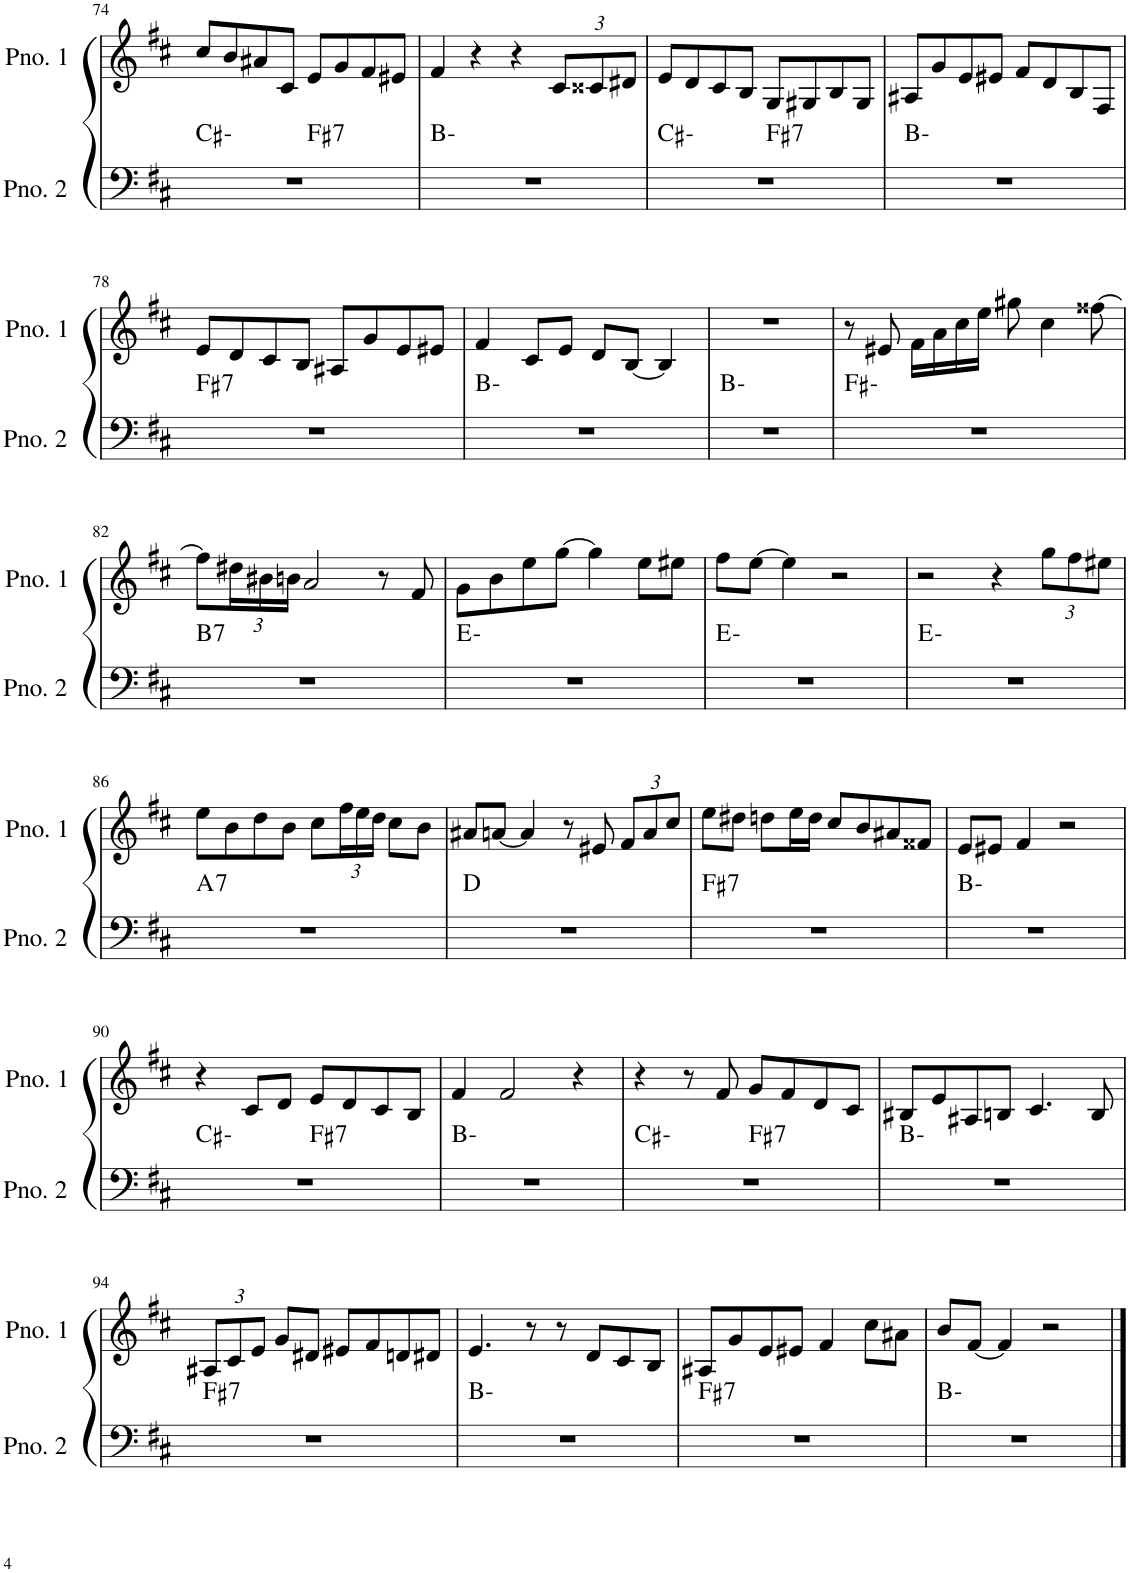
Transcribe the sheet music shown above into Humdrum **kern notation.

**kern	**harte	**kern
*part2	*part2	*part1
*staff2	*	*staff1
*I"ピアノ 2	*	*I"ピアノ 1
!!LO:PB:g=z
*clefF4	*	*clefG2
*k[f#c#]	*	*k[f#c#]
*M4/4	*	*M4/4
=74	=74	=74
*^	*	*
1r	2ryy	C#:min	8cc#/L
.	.	.	8b/
.	.	.	8a#X/
.	.	.	8c#/J
!	!	!LO:H:kt=7	!
.	2ryy	F#:7	8e/L
.	.	.	8g/
.	.	.	8f#/
.	.	.	8e#X/J
*v	*v	*	*
=75	=75	=75
1r	B:min	4f#/
.	.	4r
.	.	4r
*	*	*Xbrackettup
.	.	12c#/L
.	.	12c##X/
.	.	12d#X/J
=76	=76	=76
*^	*	*
1r	2ryy	C#:min	8e/L
.	.	.	8d/
.	.	.	8c#/
.	.	.	8B/J
!	!	!LO:H:kt=7	!
.	2ryy	F#:7	8G/L
.	.	.	8G#X/
.	.	.	8B/
.	.	.	8G#/J
*v	*v	*	*
=77	=77	=77
1r	B:min	8A#X/L
.	.	8g/
.	.	8e/
.	.	8e#X/J
.	.	8f#/L
.	.	8d/
.	.	8B/
.	.	8F#/J
!!LO:LB:g=z
=78	=78	=78
!	!LO:H:kt=7	!
1r	F#:7	8e/L
.	.	8d/
.	.	8c#/
.	.	8B/J
.	.	8A#X/L
.	.	8g/
.	.	8e/
.	.	8e#X/J
=79	=79	=79
1r	B:min	4f#/
.	.	8c#/L
.	.	8e/J
.	.	8d/L
.	.	[8B/J
.	.	4B/]
=80	=80	=80
1r	B:min	1r
=81	=81	=81
1r	F#:min	8r
.	.	8e#X/
.	.	16f#\LL
.	.	16a\
.	.	16cc#\
.	.	16ee\JJ
.	.	8gg#X\
.	.	4cc#\
.	.	[8ff##X\
!!LO:LB:g=z
=82	=82	=82
!	!LO:H:kt=7	!
1r	B:7	8ff##\L]
.	.	24dd#X\L
.	.	24b#X\
.	.	24bn\JJ
.	.	2a/
.	.	8r
.	.	8f#/
=83	=83	=83
1r	E:min	8g\L
.	.	8b\
.	.	8ee\
.	.	[8gg\J
.	.	4gg\]
.	.	8ee\L
.	.	8ee#X\J
=84	=84	=84
1r	E:min	8ff#\L
.	.	[8ee\J
.	.	4ee\]
.	.	2r
=85	=85	=85
1r	E:min	2r
.	.	4r
.	.	12gg\L
.	.	12ff#\
.	.	12ee#X\J
!!LO:LB:g=z
=86	=86	=86
!	!LO:H:kt=7	!
1r	A:7	8ee\L
.	.	8b\
.	.	8dd\
.	.	8b\J
.	.	8cc#\L
.	.	24ff#\L
.	.	24ee\
.	.	24dd\JJ
.	.	8cc#\L
.	.	8b\J
=87	=87	=87
1r	D:maj	8a#X/L
.	.	[8an/J
.	.	4a/]
.	.	8r
.	.	8e#X/
.	.	12f#/L
.	.	12a/
.	.	12cc#/J
=88	=88	=88
!	!LO:H:kt=7	!
1r	F#:7	8ee\L
.	.	8dd#X\J
.	.	8ddn\L
.	.	16ee\L
.	.	16dd\JJ
.	.	8cc#/L
.	.	8b/
.	.	8a#X/
.	.	8f##X/J
=89	=89	=89
1r	B:min	8e/L
.	.	8e#X/J
.	.	4f#/
.	.	2r
!!LO:LB:g=z
=90	=90	=90
*^	*	*
1r	2ryy	C#:min	4r
.	.	.	8c#/L
.	.	.	8d/J
!	!	!LO:H:kt=7	!
.	2ryy	F#:7	8e/L
.	.	.	8d/
.	.	.	8c#/
.	.	.	8B/J
*v	*v	*	*
=91	=91	=91
1r	B:min	4f#/
.	.	2f#/
.	.	4r
=92	=92	=92
*^	*	*
1r	2ryy	C#:min	4r
.	.	.	8r
.	.	.	8f#/
!	!	!LO:H:kt=7	!
.	2ryy	F#:7	8g/L
.	.	.	8f#/
.	.	.	8d/
.	.	.	8c#/J
*v	*v	*	*
=93	=93	=93
1r	B:min	8B#X/L
.	.	8e/
.	.	8A#X/
.	.	8Bn/J
.	.	4.c#/
.	.	8B/
!!LO:LB:g=z
=94	=94	=94
!	!LO:H:kt=7	!
1r	F#:7	12A#X/L
.	.	12c#/
.	.	12e/J
.	.	8g/L
.	.	8d#X/J
.	.	8e#X/L
.	.	8f#/
.	.	8dn/
.	.	8d#X/J
=95	=95	=95
1r	B:min	4.e/
.	.	8r
.	.	8r
.	.	8d/L
.	.	8c#/
.	.	8B/J
=96	=96	=96
!	!LO:H:kt=7	!
1r	F#:7	8A#X/L
.	.	8g/
.	.	8e/
.	.	8e#X/J
.	.	4f#/
.	.	8cc#\L
.	.	8a#X\J
=97	=97	=97
1r	B:min	8b/L
.	.	[8f#/J
.	.	4f#/]
.	.	2r
==	==	==
*-	*-	*-
